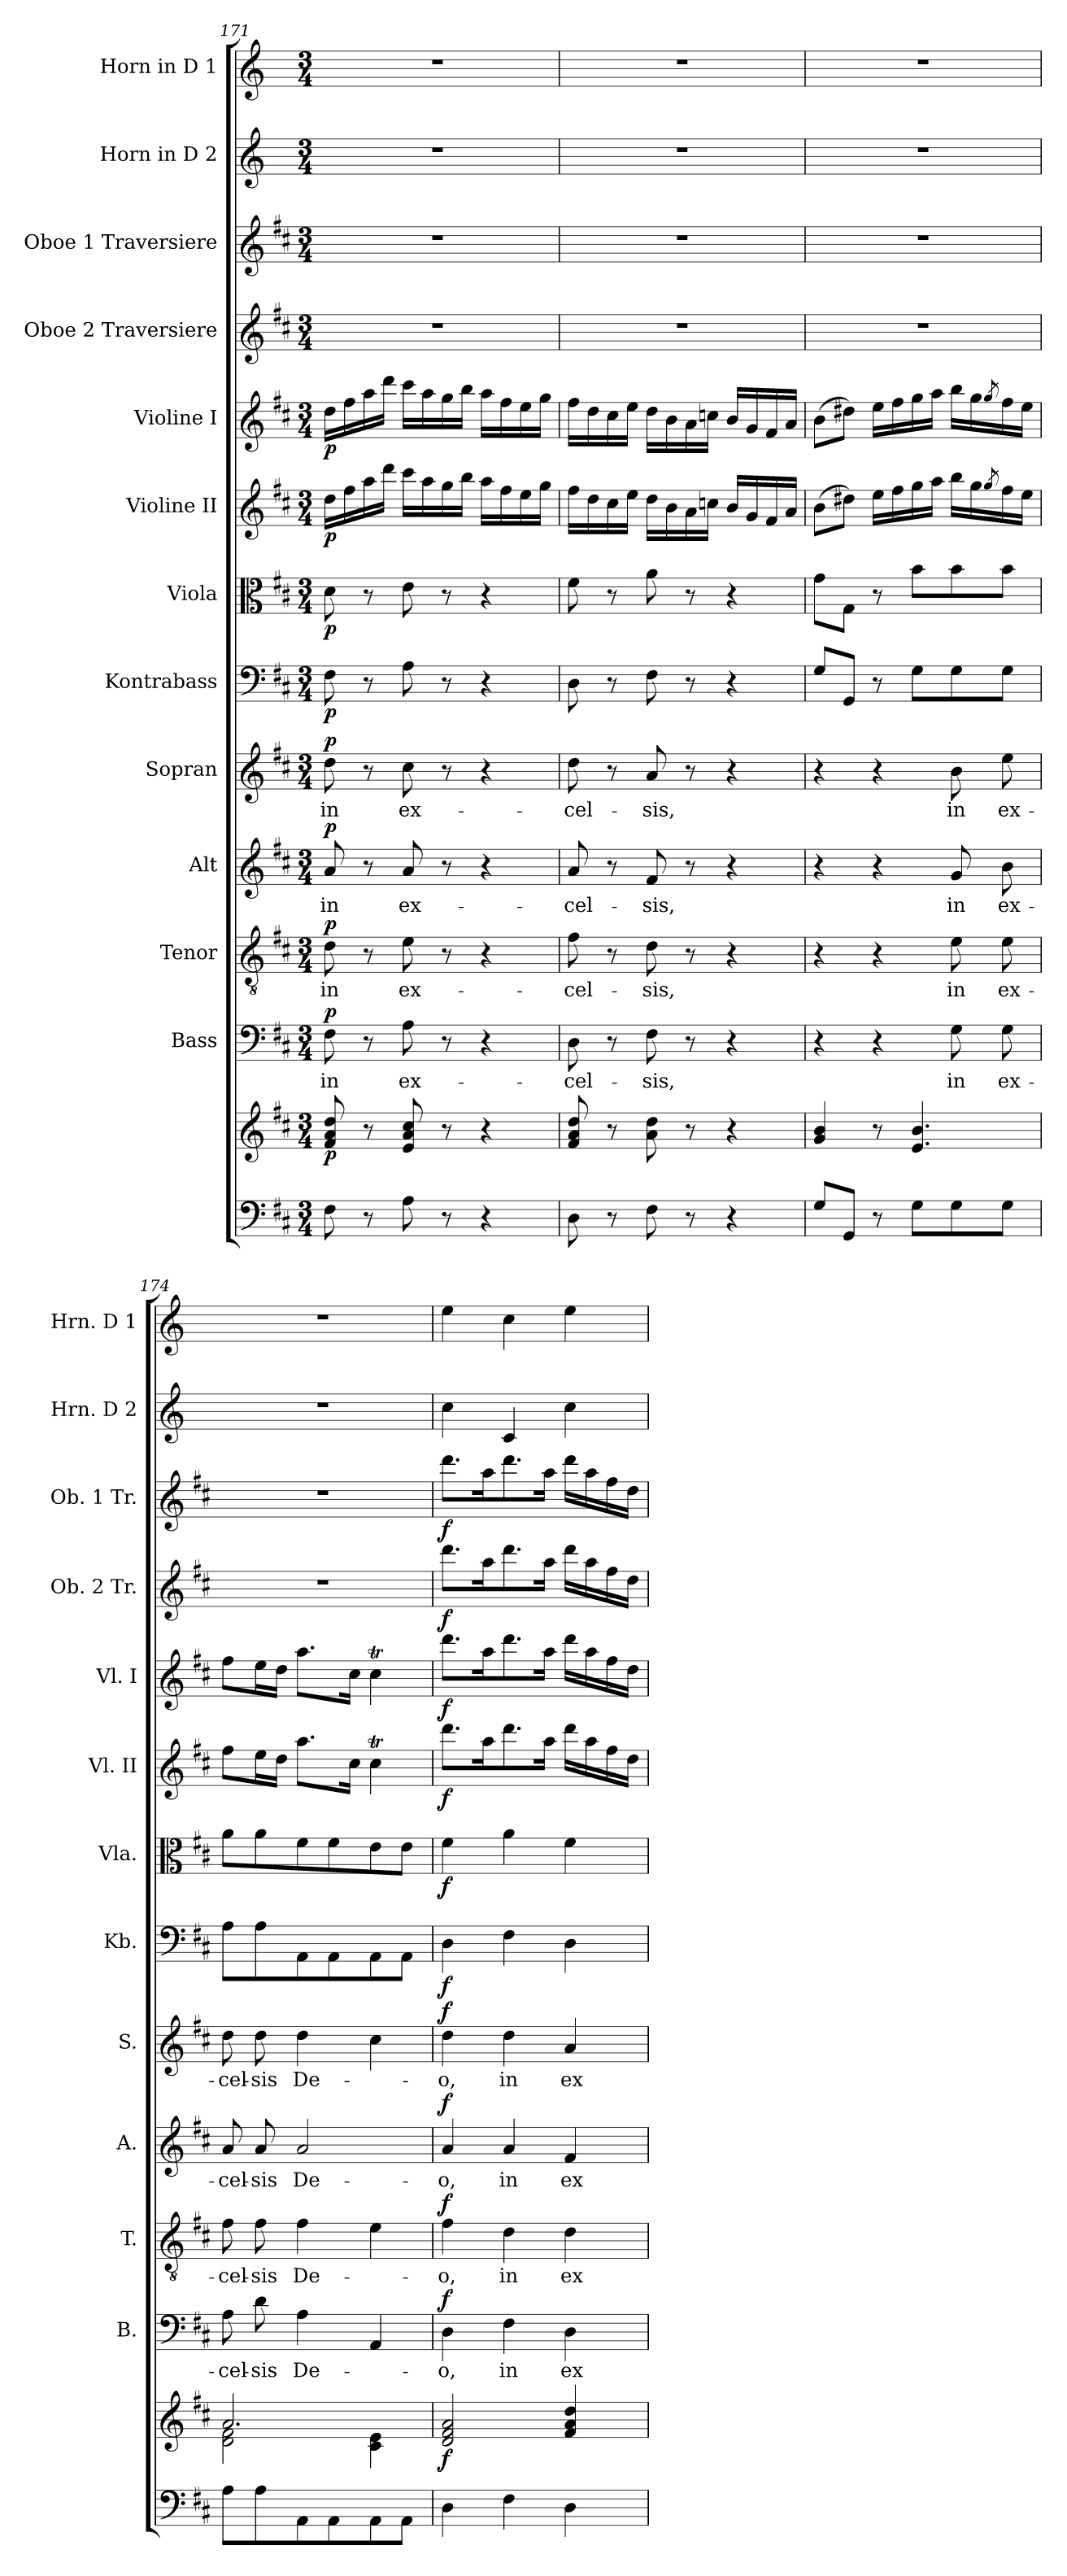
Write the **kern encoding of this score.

**kern	**kern	**dynam	**kern	**text	**dynam	**kern	**text	**dynam	**kern	**text	**dynam	**kern	**text	**dynam	**kern	**dynam	**kern	**dynam	**kern	**dynam	**kern	**dynam	**kern	**dynam	**kern	**dynam	**kern	**kern
*part13	*part13	*part13	*part12	*part12	*part12	*part11	*part11	*part11	*part10	*part10	*part10	*part9	*part9	*part9	*part8	*part8	*part7	*part7	*part6	*part6	*part5	*part5	*part4	*part4	*part3	*part3	*part2	*part1
*staff14	*staff13	*staff13/14	*staff12	*staff12	*staff12	*staff11	*staff11	*staff11	*staff10	*staff10	*staff10	*staff9	*staff9	*staff9	*staff8	*staff8	*staff7	*staff7	*staff6	*staff6	*staff5	*staff5	*staff4	*staff4	*staff3	*staff3	*staff2	*staff1
*	*	*	*I"Bass	*	*	*I"Tenor	*	*	*I"Alt	*	*	*I"Sopran	*	*	*I"Kontrabass	*	*I"Viola	*	*I"Violine II	*	*I"Violine I	*	*I"Oboe 2 Traversiere	*	*I"Oboe 1 Traversiere	*	*I"Horn in D 2	*I"Horn in D 1
*	*	*	*I'B.	*	*	*I'T.	*	*	*I'A.	*	*	*I'S.	*	*	*I'Kb.	*	*I'Vla.	*	*I'Vl. II	*	*I'Vl. I	*	*I'Ob. 2 Tr.	*	*I'Ob. 1 Tr.	*	*I'Hrn. D 2	*I'Hrn. D 1
*clefF4	*clefG2	*	*clefF4	*	*	*clefGv2	*	*	*clefG2	*	*	*clefG2	*	*	*clefF4	*	*clefC3	*	*clefG2	*	*clefG2	*	*clefG2	*	*clefG2	*	*clefG2	*clefG2
*	*	*	*	*	*	*	*	*	*	*	*	*	*	*	*ITrd7c12	*	*	*	*	*	*	*	*	*	*	*	*ITrd6c10	*ITrd6c10
*k[f#c#]	*k[f#c#]	*	*k[f#c#]	*	*	*k[f#c#]	*	*	*k[f#c#]	*	*	*k[f#c#]	*	*	*k[f#c#]	*	*k[f#c#]	*	*k[f#c#]	*	*k[f#c#]	*	*k[f#c#]	*	*k[f#c#]	*	*k[f#c#]	*k[f#c#]
*D:	*D:	*	*D:	*	*	*D:	*	*	*D:	*	*	*D:	*	*	*D:	*	*D:	*	*D:	*	*D:	*	*D:	*	*D:	*	*D:	*D:
*M3/4	*M3/4	*	*M3/4	*	*	*M3/4	*	*	*M3/4	*	*	*M3/4	*	*	*M3/4	*	*M3/4	*	*M3/4	*	*M3/4	*	*M3/4	*	*M3/4	*	*M3/4	*M3/4
=171	=171	=171	=171	=171	=171	=171	=171	=171	=171	=171	=171	=171	=171	=171	=171	=171	=171	=171	=171	=171	=171	=171	=171	=171	=171	=171	=171	=171
!	!	!LO:DY:b	!	!LO:LY:b	!LO:DY:a	!	!LO:LY:b	!LO:DY:a	!	!LO:LY:b	!LO:DY:a	!	!LO:LY:b	!LO:DY:a	!	!LO:DY:b	!	!LO:DY:b	!	!LO:DY:b	!	!LO:DY:b	!	!	!	!	!	!
8F#\	8f#/ 8a/ 8dd/	p	8F#\	in	p	8d\	in	p	8a/	in	p	8dd\	in	p	8FF#\	p	8d\	p	16dd\LL	p	16dd\LL	p	2.r	.	2.r	.	2.r	2.r
.	.	.	.	.	.	.	.	.	.	.	.	.	.	.	.	.	.	.	16ff#\	.	16ff#\	.	.	.	.	.	.	.
8r	8r	.	8r	.	.	8r	.	.	8r	.	.	8r	.	.	8r	.	8r	.	16aa\	.	16aa\	.	.	.	.	.	.	.
.	.	.	.	.	.	.	.	.	.	.	.	.	.	.	.	.	.	.	16ddd\JJ	.	16ddd\JJ	.	.	.	.	.	.	.
!	!	!	!	!LO:LY:b	!	!	!LO:LY:b	!	!	!LO:LY:b	!	!	!LO:LY:b	!	!	!	!	!	!	!	!	!	!	!	!	!	!	!
8A\	8e/ 8a/ 8cc#/	.	8A\	ex-	.	8e\	ex-	.	8a/	ex-	.	8cc#\	ex-	.	8AA\	.	8e\	.	16ccc#\LL	.	16ccc#\LL	.	.	.	.	.	.	.
.	.	.	.	.	.	.	.	.	.	.	.	.	.	.	.	.	.	.	16aa\	.	16aa\	.	.	.	.	.	.	.
8r	8r	.	8r	.	.	8r	.	.	8r	.	.	8r	.	.	8r	.	8r	.	16gg\	.	16gg\	.	.	.	.	.	.	.
.	.	.	.	.	.	.	.	.	.	.	.	.	.	.	.	.	.	.	16bb\JJ	.	16bb\JJ	.	.	.	.	.	.	.
4r	4r	.	4r	.	.	4r	.	.	4r	.	.	4r	.	.	4r	.	4r	.	16aa\LL	.	16aa\LL	.	.	.	.	.	.	.
.	.	.	.	.	.	.	.	.	.	.	.	.	.	.	.	.	.	.	16ff#\	.	16ff#\	.	.	.	.	.	.	.
.	.	.	.	.	.	.	.	.	.	.	.	.	.	.	.	.	.	.	16ee\	.	16ee\	.	.	.	.	.	.	.
.	.	.	.	.	.	.	.	.	.	.	.	.	.	.	.	.	.	.	16gg\JJ	.	16gg\JJ	.	.	.	.	.	.	.
!!LO:PB:g=z
=172	=172	=172	=172	=172	=172	=172	=172	=172	=172	=172	=172	=172	=172	=172	=172	=172	=172	=172	=172	=172	=172	=172	=172	=172	=172	=172	=172	=172
!	!	!	!	!LO:LY:b	!	!	!LO:LY:b	!	!	!LO:LY:b	!	!	!LO:LY:b	!	!	!	!	!	!	!	!	!	!	!	!	!	!	!
8D\	8f#/ 8a/ 8dd/	.	8D\	-cel-	.	8f#\	-cel-	.	8a/	-cel-	.	8dd\	-cel-	.	8DD\	.	8f#\	.	16ff#\LL	.	16ff#\LL	.	2.r	.	2.r	.	2.r	2.r
.	.	.	.	.	.	.	.	.	.	.	.	.	.	.	.	.	.	.	16dd\	.	16dd\	.	.	.	.	.	.	.
8r	8r	.	8r	.	.	8r	.	.	8r	.	.	8r	.	.	8r	.	8r	.	16cc#\	.	16cc#\	.	.	.	.	.	.	.
.	.	.	.	.	.	.	.	.	.	.	.	.	.	.	.	.	.	.	16ee\JJ	.	16ee\JJ	.	.	.	.	.	.	.
!	!	!	!	!LO:LY:b	!	!	!LO:LY:b	!	!	!LO:LY:b	!	!	!LO:LY:b	!	!	!	!	!	!	!	!	!	!	!	!	!	!	!
8F#\	8a\ 8dd\	.	8F#\	-sis,	.	8d\	-sis,	.	8f#/	-sis,	.	8a/	-sis,	.	8FF#\	.	8a\	.	16dd\LL	.	16dd\LL	.	.	.	.	.	.	.
.	.	.	.	.	.	.	.	.	.	.	.	.	.	.	.	.	.	.	16b\	.	16b\	.	.	.	.	.	.	.
8r	8r	.	8r	.	.	8r	.	.	8r	.	.	8r	.	.	8r	.	8r	.	16a\	.	16a\	.	.	.	.	.	.	.
.	.	.	.	.	.	.	.	.	.	.	.	.	.	.	.	.	.	.	16ccn\JJ	.	16ccn\JJ	.	.	.	.	.	.	.
4r	4r	.	4r	.	.	4r	.	.	4r	.	.	4r	.	.	4r	.	4r	.	16b/LL	.	16b/LL	.	.	.	.	.	.	.
.	.	.	.	.	.	.	.	.	.	.	.	.	.	.	.	.	.	.	16g/	.	16g/	.	.	.	.	.	.	.
.	.	.	.	.	.	.	.	.	.	.	.	.	.	.	.	.	.	.	16f#/	.	16f#/	.	.	.	.	.	.	.
.	.	.	.	.	.	.	.	.	.	.	.	.	.	.	.	.	.	.	16a/JJ	.	16a/JJ	.	.	.	.	.	.	.
=173	=173	=173	=173	=173	=173	=173	=173	=173	=173	=173	=173	=173	=173	=173	=173	=173	=173	=173	=173	=173	=173	=173	=173	=173	=173	=173	=173	=173
8G/L	4g/ 4b/	.	4r	.	.	4r	.	.	4r	.	.	4r	.	.	8GG/L	.	8g\L	.	(>8b\L	.	(>8b\L	.	2.r	.	2.r	.	2.r	2.r
8GG/J	.	.	.	.	.	.	.	.	.	.	.	.	.	.	8GGG/J	.	8G\J	.	8dd#X\J)	.	8dd#X\J)	.	.	.	.	.	.	.
8r	8r	.	4r	.	.	4r	.	.	4r	.	.	4r	.	.	8r	.	8r	.	16ee\LL	.	16ee\LL	.	.	.	.	.	.	.
.	.	.	.	.	.	.	.	.	.	.	.	.	.	.	.	.	.	.	16ff#\	.	16ff#\	.	.	.	.	.	.	.
8G\L	4.e/ 4.b/	.	.	.	.	.	.	.	.	.	.	.	.	.	8GG\L	.	8b\L	.	16gg\	.	16gg\	.	.	.	.	.	.	.
.	.	.	.	.	.	.	.	.	.	.	.	.	.	.	.	.	.	.	16aa\JJ	.	16aa\JJ	.	.	.	.	.	.	.
!	!	!	!	!LO:LY:b	!	!	!LO:LY:b	!	!	!LO:LY:b	!	!	!LO:LY:b	!	!	!	!	!	!	!	!	!	!	!	!	!	!	!
8G\	.	.	8G\	in	.	8e\	in	.	8g/	in	.	8b\	in	.	8GG\	.	8b\	.	16bb\LL	.	16bb\LL	.	.	.	.	.	.	.
.	.	.	.	.	.	.	.	.	.	.	.	.	.	.	.	.	.	.	16gg\	.	16gg\	.	.	.	.	.	.	.
.	.	.	.	.	.	.	.	.	.	.	.	.	.	.	.	.	.	.	8qgg/	.	8qgg/	.	.	.	.	.	.	.
!	!	!	!	!LO:LY:b	!	!	!LO:LY:b	!	!	!LO:LY:b	!	!	!LO:LY:b	!	!	!	!	!	!	!	!	!	!	!	!	!	!	!
8G\J	.	.	8G\	ex-	.	8e\	ex-	.	8b\	ex-	.	8ee\	ex-	.	8GG\J	.	8b\J	.	16ff#\	.	16ff#\	.	.	.	.	.	.	.
.	.	.	.	.	.	.	.	.	.	.	.	.	.	.	.	.	.	.	16ee\JJ	.	16ee\JJ	.	.	.	.	.	.	.
=174	=174	=174	=174	=174	=174	=174	=174	=174	=174	=174	=174	=174	=174	=174	=174	=174	=174	=174	=174	=174	=174	=174	=174	=174	=174	=174	=174	=174
*	*^	*	*	*	*	*	*	*	*	*	*	*	*	*	*	*	*	*	*	*	*	*	*	*	*	*	*	*
!	!	!	!	!	!LO:LY:b	!	!	!LO:LY:b	!	!	!LO:LY:b	!	!	!LO:LY:b	!	!	!	!	!	!	!	!	!	!	!	!	!	!	!
8A\L	2.a/	2d\ 2f#\	.	8A\	-cel-	.	8f#\	-cel-	.	8a/	-cel-	.	8dd\	-cel-	.	8AA\L	.	8a\L	.	8ff#\L	.	8ff#\L	.	2.r	.	2.r	.	2.r	2.r
!	!	!	!	!	!LO:LY:b	!	!	!LO:LY:b	!	!	!LO:LY:b	!	!	!LO:LY:b	!	!	!	!	!	!	!	!	!	!	!	!	!	!	!
8A\	.	.	.	8d\	-sis	.	8f#\	-sis	.	8a/	-sis	.	8dd\	-sis	.	8AA\	.	8a\	.	16ee\L	.	16ee\L	.	.	.	.	.	.	.
.	.	.	.	.	.	.	.	.	.	.	.	.	.	.	.	.	.	.	.	16dd\JJ	.	16dd\JJ	.	.	.	.	.	.	.
!	!	!	!	!	!LO:LY:b	!	!	!LO:LY:b	!	!	!LO:LY:b	!	!	!LO:LY:b	!	!	!	!	!	!	!	!	!	!	!	!	!	!	!
8AA\	.	.	.	4A\	De-	.	4f#\	De-	.	2a/	De-	.	4dd\	De-	.	8AAA\	.	8f#\	.	8.aa\L	.	8.aa\L	.	.	.	.	.	.	.
8AA\	.	.	.	.	.	.	.	.	.	.	.	.	.	.	.	8AAA\	.	8f#\	.	.	.	.	.	.	.	.	.	.	.
.	.	.	.	.	.	.	.	.	.	.	.	.	.	.	.	.	.	.	.	16cc#\Jk	.	16cc#\Jk	.	.	.	.	.	.	.
8AA\	.	4c#\ 4e\	.	4AA/	.	.	4e\	.	.	.	.	.	4cc#\	.	.	8AAA\	.	8e\	.	4cc#t\	.	4cc#t\	.	.	.	.	.	.	.
8AA\J	.	.	.	.	.	.	.	.	.	.	.	.	.	.	.	8AAA\J	.	8e\J	.	.	.	.	.	.	.	.	.	.	.
*	*v	*v	*	*	*	*	*	*	*	*	*	*	*	*	*	*	*	*	*	*	*	*	*	*	*	*	*	*	*
=175	=175	=175	=175	=175	=175	=175	=175	=175	=175	=175	=175	=175	=175	=175	=175	=175	=175	=175	=175	=175	=175	=175	=175	=175	=175	=175	=175	=175
!	!	!LO:DY:b	!	!LO:LY:b	!LO:DY:a	!	!LO:LY:b	!LO:DY:a	!	!LO:LY:b	!LO:DY:a	!	!LO:LY:b	!LO:DY:a	!	!LO:DY:b	!	!LO:DY:b	!	!LO:DY:b	!	!LO:DY:b	!	!LO:DY:b	!	!LO:DY:b	!	!
4D\	2d/ 2f#/ 2a/	f	4D\	-o,	f	4f#\	-o,	f	4a/	-o,	f	4dd\	-o,	f	4DD\	f	4f#\	f	8.ddd\L	f	8.ddd\L	f	8.ddd\L	f	8.ddd\L	f	4d\	4f#\
.	.	.	.	.	.	.	.	.	.	.	.	.	.	.	.	.	.	.	16aa\k	.	16aa\k	.	16aa\k	.	16aa\k	.	.	.
!	!	!	!	!LO:LY:b	!	!	!LO:LY:b	!	!	!LO:LY:b	!	!	!LO:LY:b	!	!	!	!	!	!	!	!	!	!	!	!	!	!	!
4F#\	.	.	4F#\	in	.	4d\	in	.	4a/	in	.	4dd\	in	.	4FF#\	.	4a\	.	8.ddd\	.	8.ddd\	.	8.ddd\	.	8.ddd\	.	4D/	4d\
.	.	.	.	.	.	.	.	.	.	.	.	.	.	.	.	.	.	.	16aa\Jk	.	16aa\Jk	.	16aa\Jk	.	16aa\Jk	.	.	.
!	!	!	!	!LO:LY:b	!	!	!LO:LY:b	!	!	!LO:LY:b	!	!	!LO:LY:b	!	!	!	!	!	!	!	!	!	!	!	!	!	!	!
4D\	4f#/ 4a/ 4dd/	.	4D\	ex-	.	4d\	ex-	.	4f#/	ex-	.	4a/	ex-	.	4DD\	.	4f#\	.	16ddd\LL	.	16ddd\LL	.	16ddd\LL	.	16ddd\LL	.	4d\	4f#\
.	.	.	.	.	.	.	.	.	.	.	.	.	.	.	.	.	.	.	16aa\	.	16aa\	.	16aa\	.	16aa\	.	.	.
.	.	.	.	.	.	.	.	.	.	.	.	.	.	.	.	.	.	.	16ff#\	.	16ff#\	.	16ff#\	.	16ff#\	.	.	.
.	.	.	.	.	.	.	.	.	.	.	.	.	.	.	.	.	.	.	16dd\JJ	.	16dd\JJ	.	16dd\JJ	.	16dd\JJ	.	.	.
=	=	=	=	=	=	=	=	=	=	=	=	=	=	=	=	=	=	=	=	=	=	=	=	=	=	=	=	=
*-	*-	*-	*-	*-	*-	*-	*-	*-	*-	*-	*-	*-	*-	*-	*-	*-	*-	*-	*-	*-	*-	*-	*-	*-	*-	*-	*-	*-
